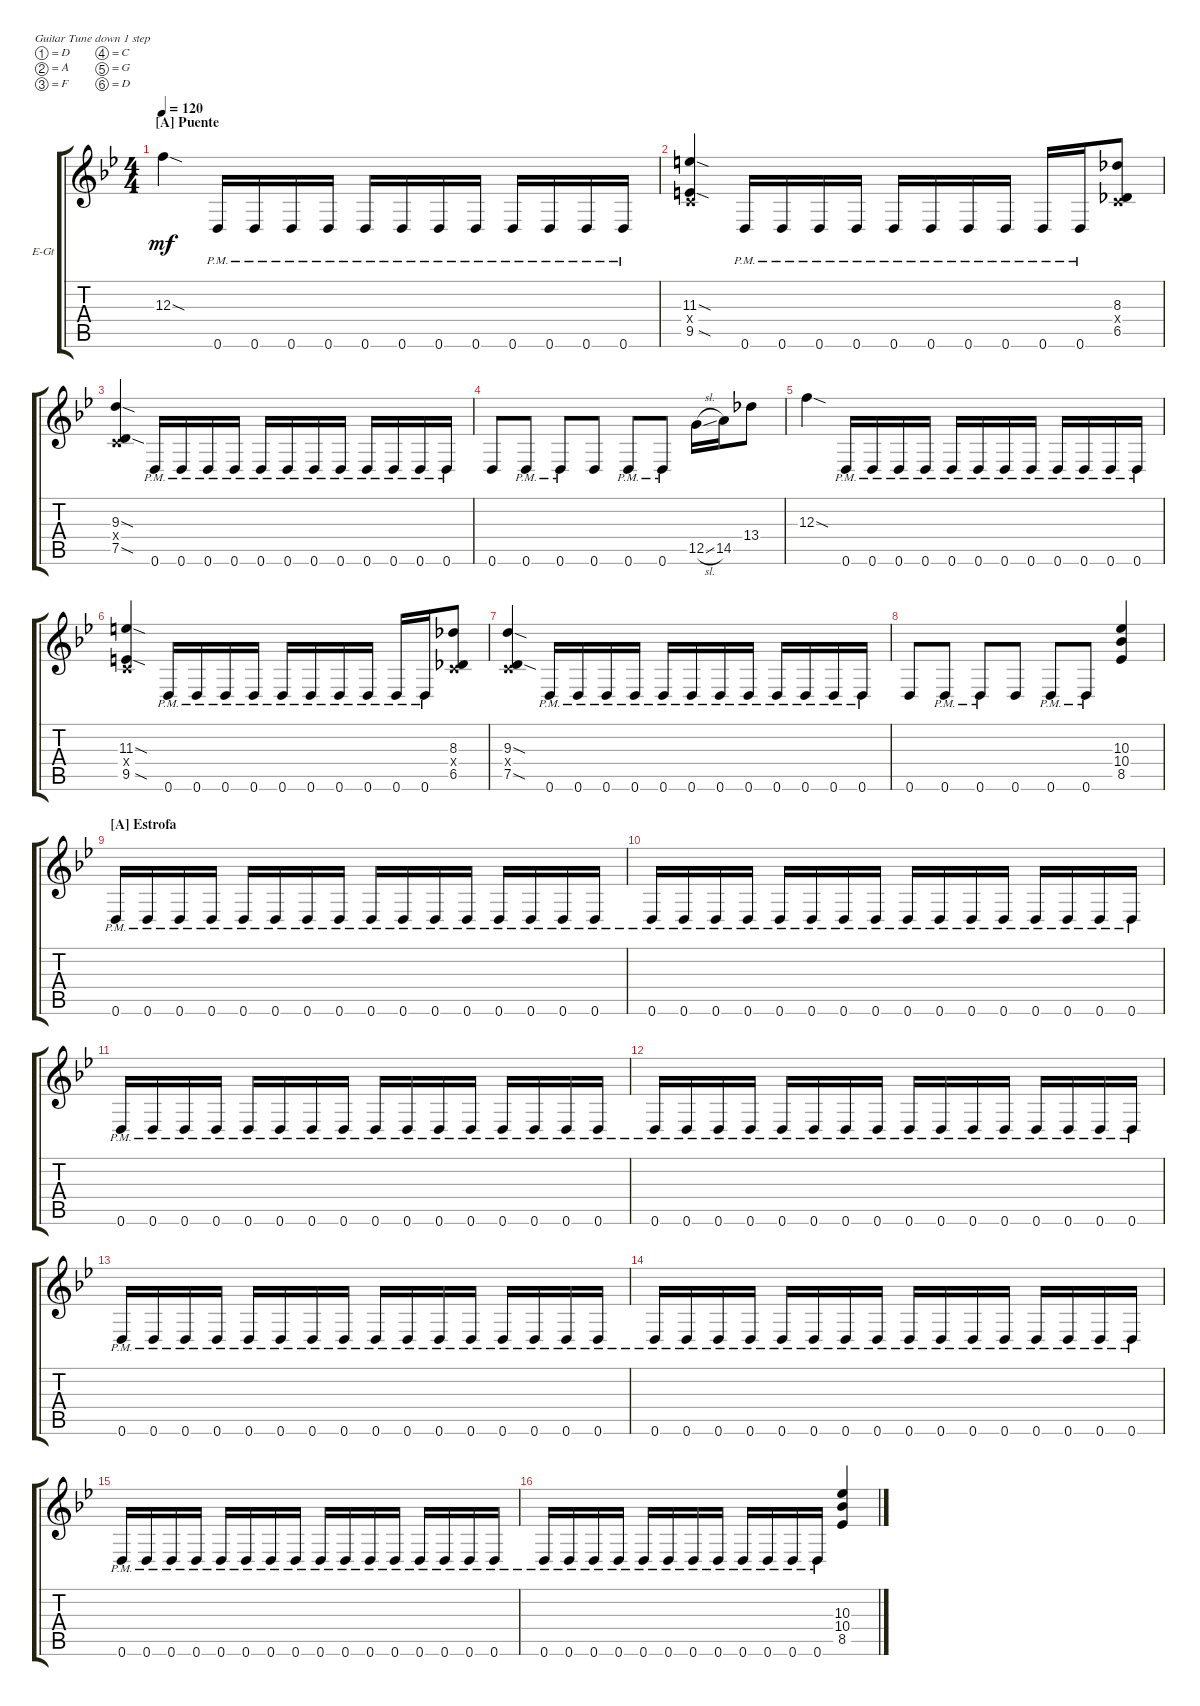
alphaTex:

\bracketExtendMode groupsimilarinstruments
\firstSystemTrackNameOrientation horizontal
\otherSystemsTrackNameOrientation horizontal
\track ("Guitar 1 Ghoul" "E-Gt") {instrument distortionguitar}
\staff {score tabs}
\tuning (D4 A3 F3 C3 G2 D2)
\ts (4 4)
\section ("A" "Puente")
\tempo 120
\clef g2
\ks bb
12.3{sod}.4{dy mf} 0.6{pm}.16 0.6{pm}.16 0.6{pm}.16 0.6{pm}.16 0.6{pm}.16 0.6{pm}.16 0.6{pm}.16 0.6{pm}.16 0.6{pm}.16 0.6{pm}.16 0.6{pm}.16 0.6{pm}.16 |
(9.5{sod} 0.4{x} 11.3{sod}).4 0.6{pm}.16 0.6{pm}.16 0.6{pm}.16 0.6{pm}.16 0.6{pm}.16 0.6{pm}.16 0.6{pm}.16 0.6{pm}.16 0.6{pm}.16 0.6{pm}.16 (6.5 8.3 0.4{x}).8 |
(7.5{sod} 0.4{x} 9.3{sod}).4 0.6{pm}.16 0.6{pm}.16 0.6{pm}.16 0.6{pm}.16 0.6{pm}.16 0.6{pm}.16 0.6{pm}.16 0.6{pm}.16 0.6{pm}.16 0.6{pm}.16 0.6{pm}.16 0.6{pm}.16 |
0.6.8 0.6{pm}.8 0.6{pm}.8 0.6.8 0.6{pm}.8 0.6{pm}.8 12.5{sl}.16 14.5.16 13.4.8 |
12.3{sod}.4 0.6{pm}.16 0.6{pm}.16 0.6{pm}.16 0.6{pm}.16 0.6{pm}.16 0.6{pm}.16 0.6{pm}.16 0.6{pm}.16 0.6{pm}.16 0.6{pm}.16 0.6{pm}.16 0.6{pm}.16 |
(9.5{sod} 0.4{x} 11.3{sod}).4 0.6{pm}.16 0.6{pm}.16 0.6{pm}.16 0.6{pm}.16 0.6{pm}.16 0.6{pm}.16 0.6{pm}.16 0.6{pm}.16 0.6{pm}.16 0.6{pm}.16 (6.5 8.3 0.4{x}).8 |
(7.5{sod} 0.4{x} 9.3{sod}).4 0.6{pm}.16 0.6{pm}.16 0.6{pm}.16 0.6{pm}.16 0.6{pm}.16 0.6{pm}.16 0.6{pm}.16 0.6{pm}.16 0.6{pm}.16 0.6{pm}.16 0.6{pm}.16 0.6{pm}.16 |
0.6.8 0.6{pm}.8 0.6{pm}.8 0.6.8 0.6{pm}.8 0.6{pm}.8 (8.5 10.4 10.3).4 |
\section ("A" "Estrofa")
0.6{pm}.16 0.6{pm}.16 0.6{pm}.16 0.6{pm}.16 0.6{pm}.16 0.6{pm}.16 0.6{pm}.16 0.6{pm}.16 0.6{pm}.16 0.6{pm}.16 0.6{pm}.16 0.6{pm}.16 0.6{pm}.16 0.6{pm}.16 0.6{pm}.16 0.6{pm}.16 |
0.6{pm}.16 0.6{pm}.16 0.6{pm}.16 0.6{pm}.16 0.6{pm}.16 0.6{pm}.16 0.6{pm}.16 0.6{pm}.16 0.6{pm}.16 0.6{pm}.16 0.6{pm}.16 0.6{pm}.16 0.6{pm}.16 0.6{pm}.16 0.6{pm}.16 0.6{pm}.16 |
0.6{pm}.16 0.6{pm}.16 0.6{pm}.16 0.6{pm}.16 0.6{pm}.16 0.6{pm}.16 0.6{pm}.16 0.6{pm}.16 0.6{pm}.16 0.6{pm}.16 0.6{pm}.16 0.6{pm}.16 0.6{pm}.16 0.6{pm}.16 0.6{pm}.16 0.6{pm}.16 |
0.6{pm}.16 0.6{pm}.16 0.6{pm}.16 0.6{pm}.16 0.6{pm}.16 0.6{pm}.16 0.6{pm}.16 0.6{pm}.16 0.6{pm}.16 0.6{pm}.16 0.6{pm}.16 0.6{pm}.16 0.6{pm}.16 0.6{pm}.16 0.6{pm}.16 0.6{pm}.16 |
0.6{pm}.16 0.6{pm}.16 0.6{pm}.16 0.6{pm}.16 0.6{pm}.16 0.6{pm}.16 0.6{pm}.16 0.6{pm}.16 0.6{pm}.16 0.6{pm}.16 0.6{pm}.16 0.6{pm}.16 0.6{pm}.16 0.6{pm}.16 0.6{pm}.16 0.6{pm}.16 |
0.6{pm}.16 0.6{pm}.16 0.6{pm}.16 0.6{pm}.16 0.6{pm}.16 0.6{pm}.16 0.6{pm}.16 0.6{pm}.16 0.6{pm}.16 0.6{pm}.16 0.6{pm}.16 0.6{pm}.16 0.6{pm}.16 0.6{pm}.16 0.6{pm}.16 0.6{pm}.16 |
0.6{pm}.16 0.6{pm}.16 0.6{pm}.16 0.6{pm}.16 0.6{pm}.16 0.6{pm}.16 0.6{pm}.16 0.6{pm}.16 0.6{pm}.16 0.6{pm}.16 0.6{pm}.16 0.6{pm}.16 0.6{pm}.16 0.6{pm}.16 0.6{pm}.16 0.6{pm}.16 |
0.6{pm}.16 0.6{pm}.16 0.6{pm}.16 0.6{pm}.16 0.6{pm}.16 0.6{pm}.16 0.6{pm}.16 0.6{pm}.16 0.6{pm}.16 0.6{pm}.16 0.6{pm}.16 0.6{pm}.16 (8.5 10.4 10.3).4
